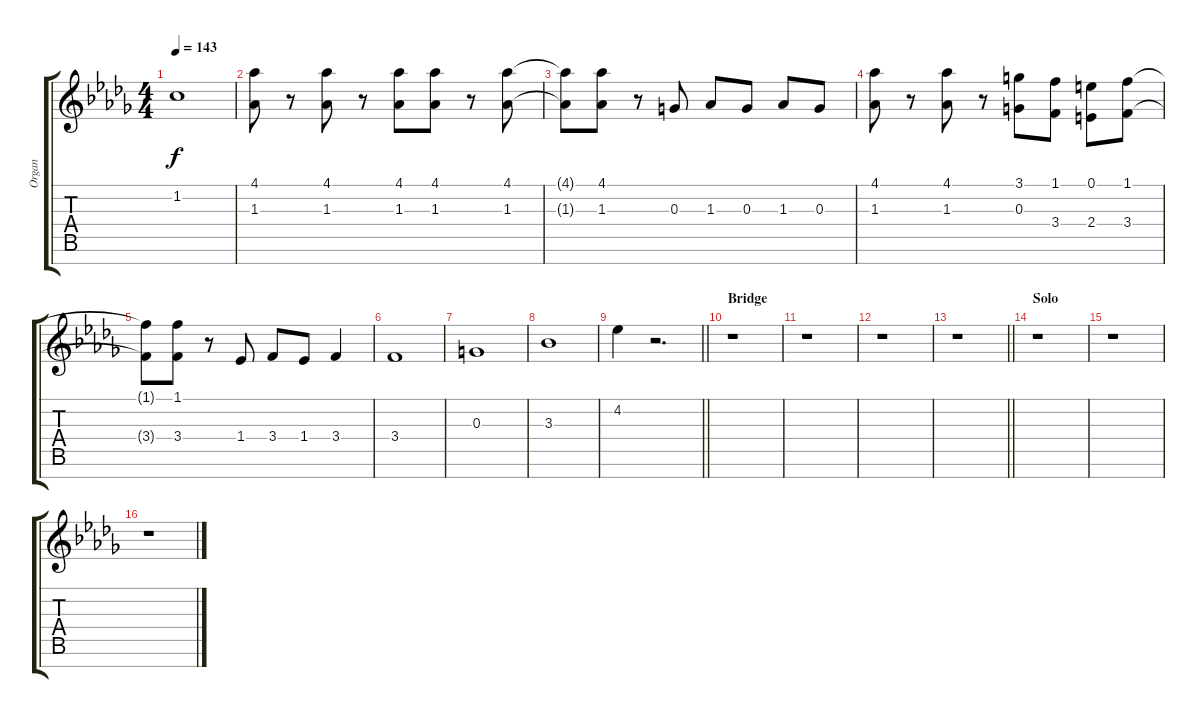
\track ("Organ" "Organ") {instrument rockorgan}
\staff {score tabs}
\tuning (E5 B4 G4 D4 A3 E3 B2) {hide}
\ts (4 4)
\tempo 143
\clef g2
\ks db
1.2.1{dy f} |
(4.1 1.3).8 r.8 (4.1 1.3).8 r.8 (4.1 1.3).8 (4.1 1.3).8 r.8 (4.1 1.3).8 |
(4.1{t} 1.3{t}).8 (4.1 1.3).8 r.8 0.3.8 1.3.8 0.3.8 1.3.8 0.3.8 |
(4.1 1.3).8 r.8 (4.1 1.3).8 r.8 (3.1 0.3).8 (1.1 3.4).8 (0.1 2.4).8 (1.1 3.4).8 |
(1.1{t} 3.4{t}).8 (1.1 3.4).8 r.8 1.4.8 3.4.8 1.4.8 3.4.4 |
3.4.1 |
0.3.1 |
3.3.1 |
\barLineRight lightlight
4.2.4 r.2{d} |
\section ("" "Bridge")
r.1 |
r.1 |
r.1 |
\barLineRight lightlight
r.1 |
\section ("" "Solo")
r.1 |
r.1 |
r.1
